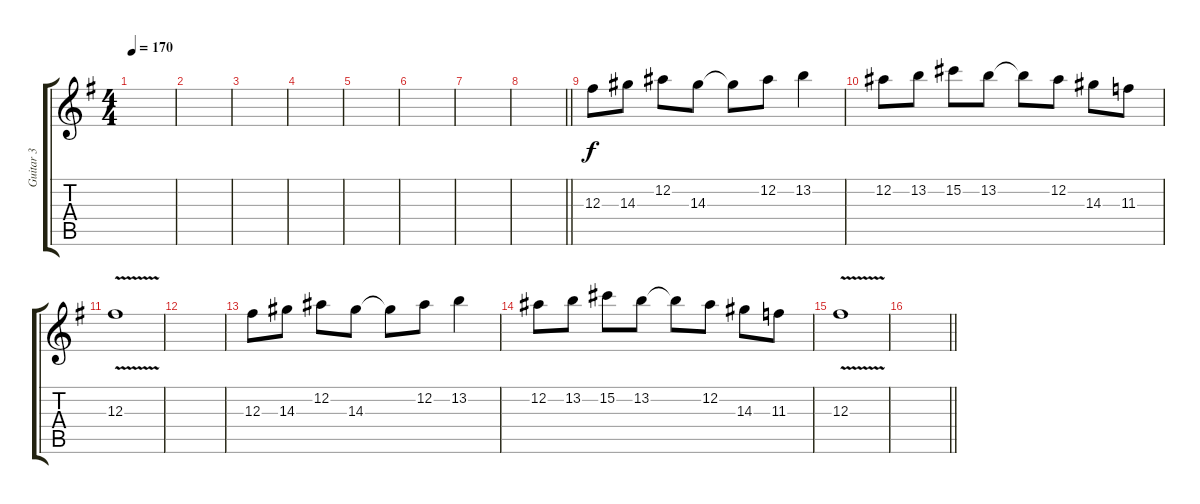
\track ("Guitar 3" "Guitar 3") {instrument distortionguitar}
\staff {score tabs}
\tuning (Eb4 Bb3 Gb3 Db3 Ab2 Eb2) {hide}
\ts (4 4)
\tempo 170
\clef g2
\ks g
|
|
|
|
|
|
|
\barLineRight lightlight
|
12.3.8 14.3.8 12.2.8 14.3.8 14.3{t}.8 12.2.8 13.2.4 |
12.2.8 13.2.8 15.2.8 13.2.8 13.2{t}.8 12.2.8 14.3.8 11.3.8 |
12.3{v}.1 |
|
12.3.8 14.3.8 12.2.8 14.3.8 14.3{t}.8 12.2.8 13.2.4 |
12.2.8 13.2.8 15.2.8 13.2.8 13.2{t}.8 12.2.8 14.3.8 11.3.8 |
12.3{v}.1 |
\barLineRight lightlight
